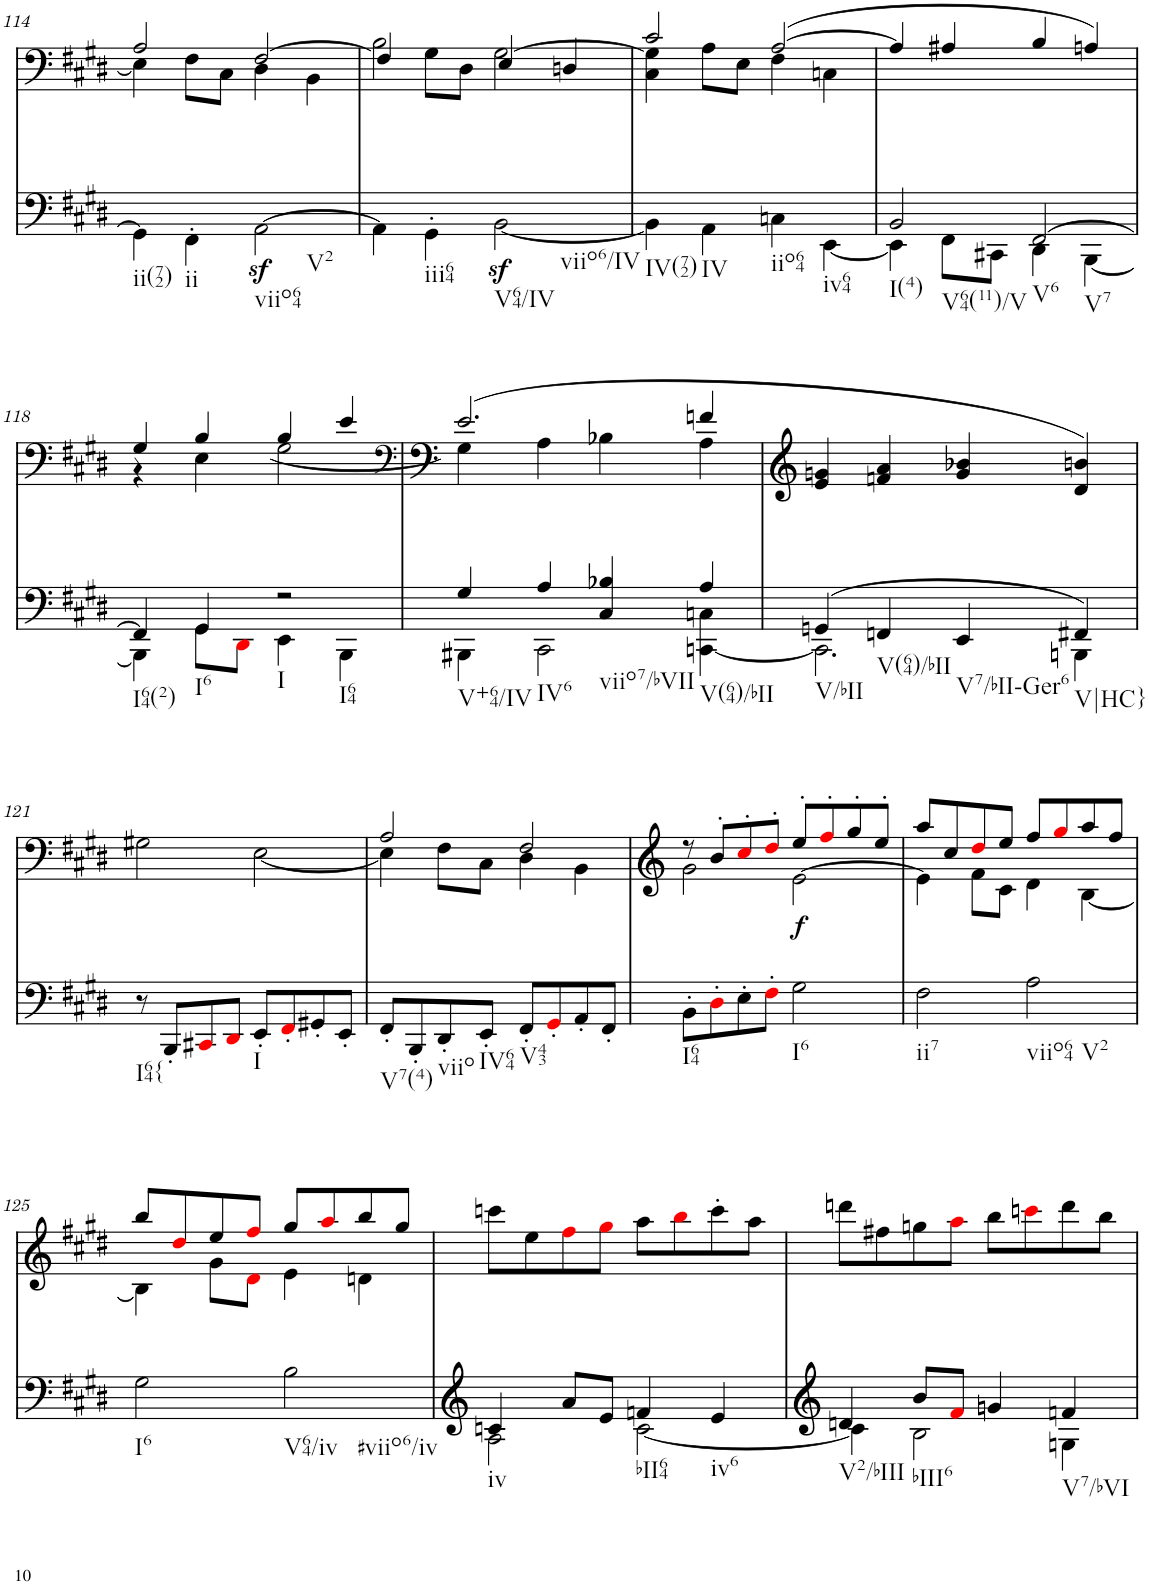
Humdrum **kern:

**kern	**kern	**text
*part2	*part1	*part1
*staff2	*staff1	*staff1
*I"Piano	*I"Piano	*
*I'Pno	*I'Pno	*
!!LO:PB:g=z
*clefF4	*clefF4	*
*k[f#c#g#d#]	*k[f#c#g#d#]	*
*E:	*E:	*
*M2/2	*M2/2	*
*met(c|)	*met(c|)	*
=114	=114	=114
*	*^	*
!LO:TX:b:t=ii(72)	!	!	!
4GG#\]	2A/	4E\]	.
!LO:TX:b:t=ii	!	!	!
4FF#'>\	.	8F#\L	.
.	.	8C#\J	.
!LO:TX:b:t=viio64	!	!	!
!LO:TX:b:t=V2	!	!	!
[2AAz<\	[2F#/	4D#\	.
.	.	4BB\	.
=115	=115	=115	=115
4AA\]	2B\	4F#/]	.
!LO:TX:b:t=iii64	!	!	!
4GG#'\	.	8G#\L	.
.	.	8D#\J	.
!LO:TX:b:t=V64/IV	!	!	!
!LO:TX:b:t=viio6/IV	!	!	!
[<2BBz<\	[>2G#\	4E/	.
.	.	4Dn/	.
=116	=116	=116	=116
!LO:TX:b:t=IV(72)	!	!	!
4BB\]	2c#/	4C#\ 4G#\]	.
!LO:TX:b:t=IV	!	!	!
4AA\	.	8A\L	.
.	.	8E\J	.
!LO:TX:b:t=iio64	!	!	!
4Cn\	([2A/	4F#\	.
!LO:TX:b:t=iv64	!	!	!
[4EE\	.	4Cn\	.
=117	=117	=117	=117
*^	*	*	*
!LO:TX:b:t=I(4)	!	!	!	!
!LO:TX:b:t=V64(11)/V	!	!	!	!
*	*	*v	*v	*
2BB/	4EE\]	4A/]	.
.	8FF#\L	4A#X/	.
.	8CC#X\J	.	.
!LO:TX:b:t=V6	!	!	!
!LO:TX:b:t=V7	!	!	!
[2FF#/	4DD#\	4B/	.
.	[4BBB\	4An/)	.
!!LO:LB:g=z
=118	=118	=118	=118
*	*	*^	*
!LO:TX:b:t=I64(2)	!	!	!	!
4FF#/]	4BBB\]	4G#/	4r	.
!LO:TX:b:t=I6	!	!	!	!
4GG#/	8GG#\L	4B/	4E\	.
.	8DD#i\J	.	.	.
!LO:TX:b:t=I	!	!	!	!
!LO:TX:b:t=I64	!	!	!	!
2r	4EE\	4B/	[2G#\	.
.	4BBB\	4e/	.	.
=119	=119	=119	=119	=119
*	*	*clefF4	*	*
!LO:TX:b:t=V+64/IV	!	!	!	!
4G#/	4BBB#X\	(2.e/	4G#\]	.
!LO:TX:b:t=IV6	!	!	!	!
4A/	2CC#\	.	4A\	.
!LO:TX:b:t=viio7/bVII	!	!	!	!
4C#/ 4B-X/	.	.	4B-X\	.
!LO:TX:b:t=V(64)/bII	!	!	!	!
4A/	[4CCn\ 4Cn\	4fn/	4A\	.
=120	=120	=120	=120	=120
!LO:TX:b:t=V/bII	!	!	!	!
*	*	*v	*v	*
(4GGn/	2.CC\]	4e/ 4gn/	.
!LO:TX:b:t=V(64)/bII	!	!	!
4FFn/	.	4fn/ 4a/	.
!LO:TX:b:t=V7/bII-Ger6	!	!	!
4EE/	.	4g/ 4b-X/	.
!LO:TX:b:t=V|HC}	!	!	!
4FF#X/)	4BBBn\	4d#/ 4bn/)	.
!!LO:LB:g=z
=121	=121	=121	=121
!LO:TX:b:t=I64{	!	!	!
*v	*v	*	*
8r	2G#X\	.
8BBB'/L	.	.
8CC#Xi/	.	.
8DD#i/J	.	.
!LO:TX:b:t=I	!	!
8EE'/L	[2E\	.
8FF#'i/	.	.
8GG#X'/	.	.
8EE'/J	.	.
=122	=122	=122
*	*^	*
!LO:TX:b:t=V7(4)	!	!	!
8FF#'/L	2A/	4E\]	.
8BBB'/	.	.	.
!LO:TX:b:t=viio	!	!	!
8DD#'/	.	8F#\L	.
!LO:TX:b:t=IV64	!	!	!
8EE'/J	.	8C#\J	.
!LO:TX:b:t=V43	!	!	!
8FF#'/L	2F#/	4D#\	.
8GG#'i/	.	.	.
8AA'/	.	4BB\	.
8FF#'/J	.	.	.
=123	=123	=123	=123
!LO:TX:b:t=I64	!	!	!
8BB'\L	8r	2g#\	.
8D#'i\	8b'/L	.	.
8E'\	8cc#'i/	.	.
8F#'i\J	8dd#'i/J	.	.
!LO:TX:b:t=I6	!	!	!
!	!	!	!LO:LY:b
2G#\	8ee'/L	[>2e\	.
.	8ff#'i/	.	.
.	8gg#'/	.	.
.	8ee'/J	.	.
=124	=124	=124	=124
!LO:TX:b:t=ii7	!	!	!
2F#\	8aa/L	4e\]	.
.	8cc#/	.	.
.	8dd#i/	8f#\L	.
.	8ee/J	8c#\J	.
!LO:TX:b:t=viio64	!	!	!
!LO:TX:b:t=V2	!	!	!
2A\	8ff#/L	4d#\	.
.	8gg#i/	.	.
.	8aa/	[4B\	.
.	8ff#/J	.	.
!!LO:LB:g=z	!!
=125	=125	=125	=125
!LO:TX:b:t=I6	!	!	!
2G#\	8bb/L	4B\]	.
.	8dd#i/	.	.
.	8ee/	8g#\L	.
.	8ff#i/J	8d#i\J	.
!LO:TX:b:t=V64/iv	!	!	!
!LO:TX:b:t=#viio6/iv	!	!	!
2B\	8gg#/L	4e\	.
.	8aai/	.	.
.	8bb/	4dn\	.
.	8gg#/J	.	.
*	*v	*v	*
=126	=126	=126
*^	*	*
!LO:TX:b:t=iv	!	!	!
2A\	4cn/	8cccn\L	.
.	.	8ee\	.
.	8a/L	8ff#i\	.
.	8e/J	8gg#i\J	.
!LO:TX:b:t=bII64	!	!	!
!LO:TX:b:t=iv6	!	!	!
[2c\	4fn/	8aa\L	.
.	.	8bbi\	.
.	4e/	8ccc'\	.
.	.	8aa\J	.
=127	=127	=127	=127
!LO:TX:b:t=V2/bIII	!	!	!
4dn/	4c\]	8dddn\L	.
.	.	8ff#X\	.
!LO:TX:b:t=bIII6	!	!	!
8b/L	2B\	8ggn\	.
8f#i/J	.	8aai\J	.
4gn/	.	8bb\L	.
.	.	8cccni\	.
!LO:TX:b:t=V7/bVI	!	!	!
4fn/	4Gn\	8ddd\	.
.	.	8bb\J	.
*v	*v	*	*
=	=	=
*-	*-	*-
